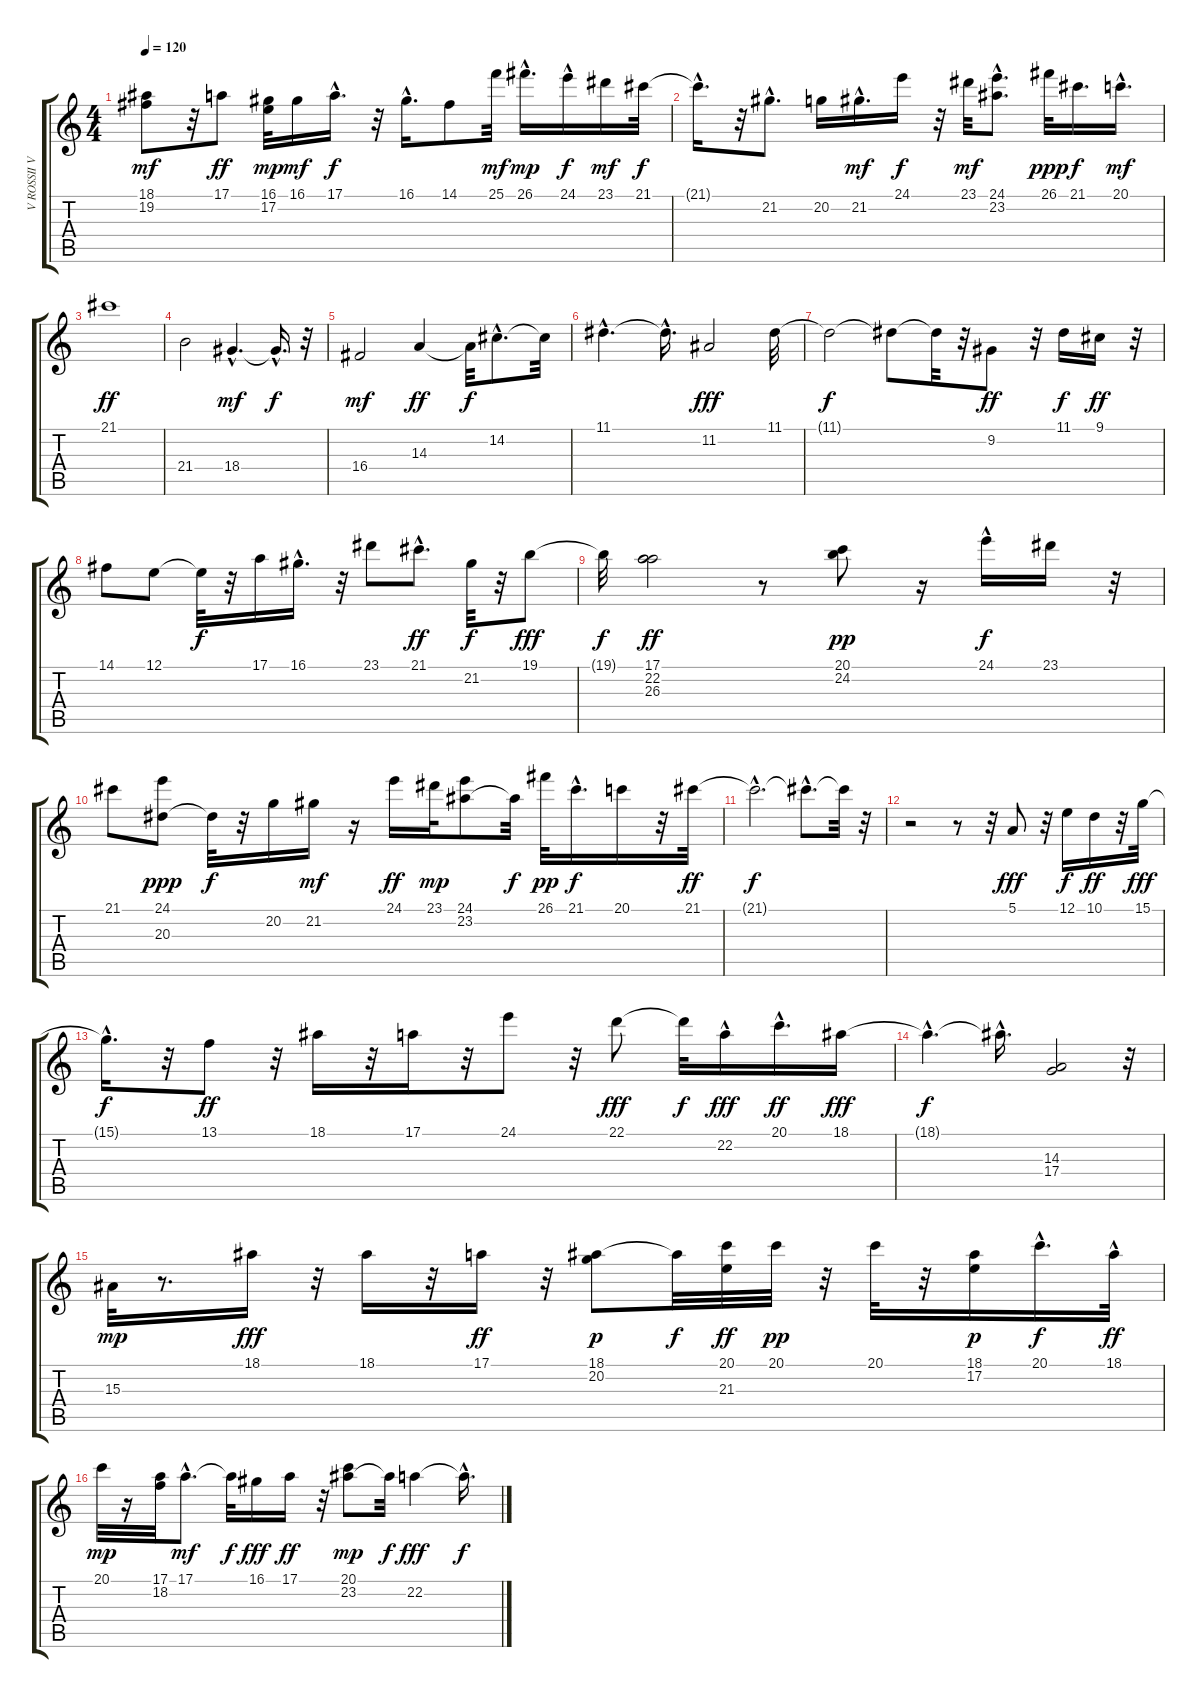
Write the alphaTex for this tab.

\track ("V ROSSII VECHERA     " "V ROSSII V") {instrument stringensemble1}
\staff {score tabs}
\tuning (E4 B3 G3 D3 A2 E2) {hide}
\ts (4 4)
\tempo 120
\clef g2
\ks c
(18.1 19.2).8{dy mf} r.32 17.1.8{dy ff} (16.1 17.2).32{dy mp} 16.1.16{dy mf} 17.1{hac}.16{d dy f} r.32 16.1{hac}.16{d} 14.1.8 25.1.32{dy mf} 26.1{hac}.16{d dy mp} 24.1{hac}.16{dy f} 23.1.16{dy mf} 21.1.32{dy f} |
21.1{hac t}.16{d} r.32 21.2{hac}.8{d} 20.2.16 21.2{hac}.16{d dy mf} 24.1.16{dy f} r.32 23.1.32{dy mf} (24.1 23.2{hac}).8{d} 26.1.32{dy ppp} 21.1.16{d dy f} 20.1{hac}.16{d dy mf} |
21.1.1{dy ff} |
21.4.2 18.4{hac}.4{d dy mf} 18.4{hac t}.16{d dy f} r.32 |
16.4.2{dy mf} 14.3.4{dy ff} 14.3{t}.32{dy f} 14.2{hac}.8{d} 14.2{t}.32 |
11.1{hac}.4{d} 11.1{hac t}.16{d} 11.2.2{dy fff} 11.1.32 |
11.1{t}.2{dy f} 11.1{t}.8 11.1{t}.32 r.32 9.2.8{dy ff} r.32 11.1.16{dy f} 9.1.16{dy ff} r.32 |
14.1.8 12.1.8 12.1{t}.32{dy f} r.32 17.1.16 16.1{hac}.16{d} r.32 23.1.8 21.1{hac}.8{d dy ff} 21.2.32{dy f} r.32 19.1.8{dy fff} |
19.1{t}.32{dy f} (17.1 22.2 26.3).2{dy ff} r.8 (20.1 24.2).8{dy pp} r.16 24.1{hac}.16{dy f} 23.1.16 r.32 |
21.1.8 (24.1 20.3).8{dy ppp} 20.3{t}.32{dy f} r.32 20.2.16 21.2.16{dy mf} r.16 24.1.16{dy ff} 23.1.32{dy mp} (24.1 23.2).8 23.2{t}.32{dy f} 26.1.32{dy pp} 21.1{hac}.16{d dy f} 20.1.16 r.32 21.1.32{dy ff} |
21.1{hac t}.2{d dy f} 21.1{hac t}.8{d} 21.1{t}.32 r.32 |
r.2 r.8 r.32 5.1.8{dy fff} r.32 12.1.16{dy f} 10.1.16{dy ff} r.32 15.1.32{dy fff} |
15.1{hac t}.16{d dy f} r.32 13.1.8{dy ff} r.32 18.1.16 r.32 17.1.16 r.32 24.1.8 r.32 22.1.8{dy fff} 22.1{t}.32{dy f} 22.2{hac}.16{dy fff} 20.1{hac}.16{d dy ff} 18.1.16{dy fff} |
18.1{hac t}.4{d dy f} 18.1{hac t}.16{d} (14.3 17.4).2 r.32 |
15.3.32{dy mp} r.8{d} 18.1.16{dy fff} r.32 18.1.16 r.32 17.1.16{dy ff} r.32 (18.1 20.2).8{dy p} 18.1{t}.32{dy f} (20.1 21.3).32{dy ff} 20.1.32{dy pp} r.32 20.1.32 r.32 (18.1 17.2).16{dy p} 20.1{hac}.16{d dy f} 18.1{hac}.32{dy ff} |
20.1.32{dy mp} r.16 (17.1 18.2).32 17.1{hac}.8{d dy mf} 17.1{t}.32{dy f} 16.1.16{dy fff} 17.1.16{dy ff} r.32 (20.1 23.2).8{dy mp} 23.2{t}.32{dy f} 22.2.4{dy fff} 22.2{hac t}.16{d dy f}
